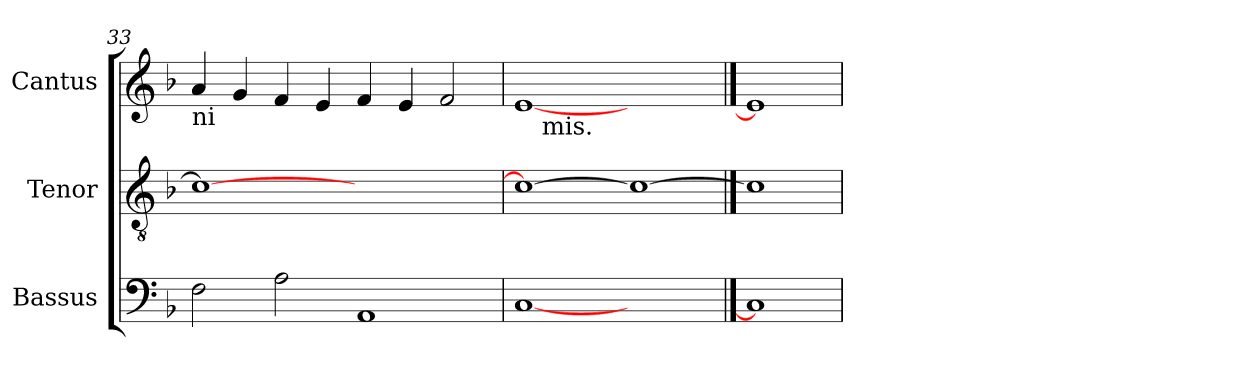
**kern	**kern	**kern
*part3	*part2	*part1
*staff3	*staff2	*staff1
*I"Bassus	*I"Tenor	*I"Cantus
*clefF4	*clefGv2	*clefG2
*ITrd7c12	*	*
*k[b-]	*k[b-]	*k[b-]
*F:	*F:	*F:
=33	=33	=33
!	!	!LO:TX:b:t=ni
2FF\	1c_	4a/
.	.	4g/
2AA\	.	4f/
.	.	4e/
1AAA	1ryy	4f/
.	.	4e/
.	.	2f/
=34	=34	=34
*	*	*^
[1CC	1c_	[1e	8ryy
!	!	!	!LO:TX:b:t=mis.
.	.	.	1...ryy
1ryy	1c_	1ryy	.
*	*	*v	*v
==35	==35	==35
1CC]	1c]	1e]
=	=	=
*-	*-	*-
